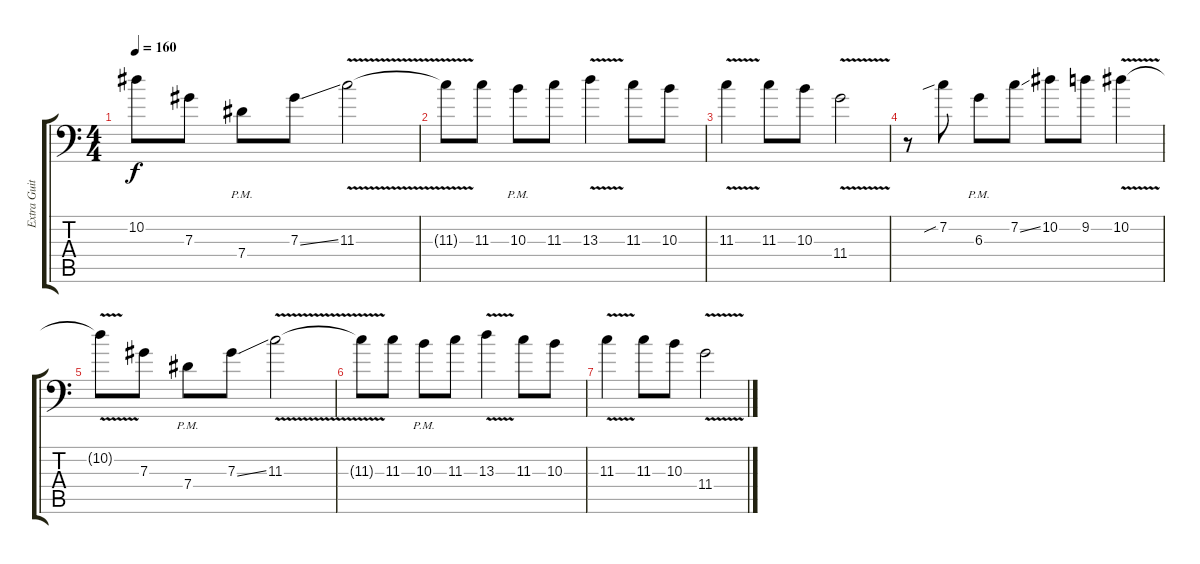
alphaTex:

\track ("Extra Guitar" "Extra Guit") {instrument overdrivenguitar}
\staff {score tabs}
\tuning (Bb3 F3 Db3 Ab2 Eb2 Ab1) {hide}
\ts (4 4)
\tempo 160
\clef f4
\ks c
10.2{t}.8{dy f} 7.3.8 7.4{pm}.8 7.3{ss}.8 11.3{v}.2 |
11.3{t}.8 11.3.8 10.3{pm}.8 11.3.8 13.3{v}.4 11.3.8 10.3.8 |
11.3{v}.4 11.3.8 10.3.8 11.4{v}.2 |
r.8 7.2{sib}.8 6.3{pm}.8 7.2{ss}.8 10.2.8 9.2.8 10.2{v}.4 |
10.2{t}.8 7.3.8 7.4{pm}.8 7.3{ss}.8 11.3{v}.2 |
11.3{t}.8 11.3.8 10.3{pm}.8 11.3.8 13.3{v}.4 11.3.8 10.3.8 |
11.3{v}.4 11.3.8 10.3.8 11.4{v}.2
